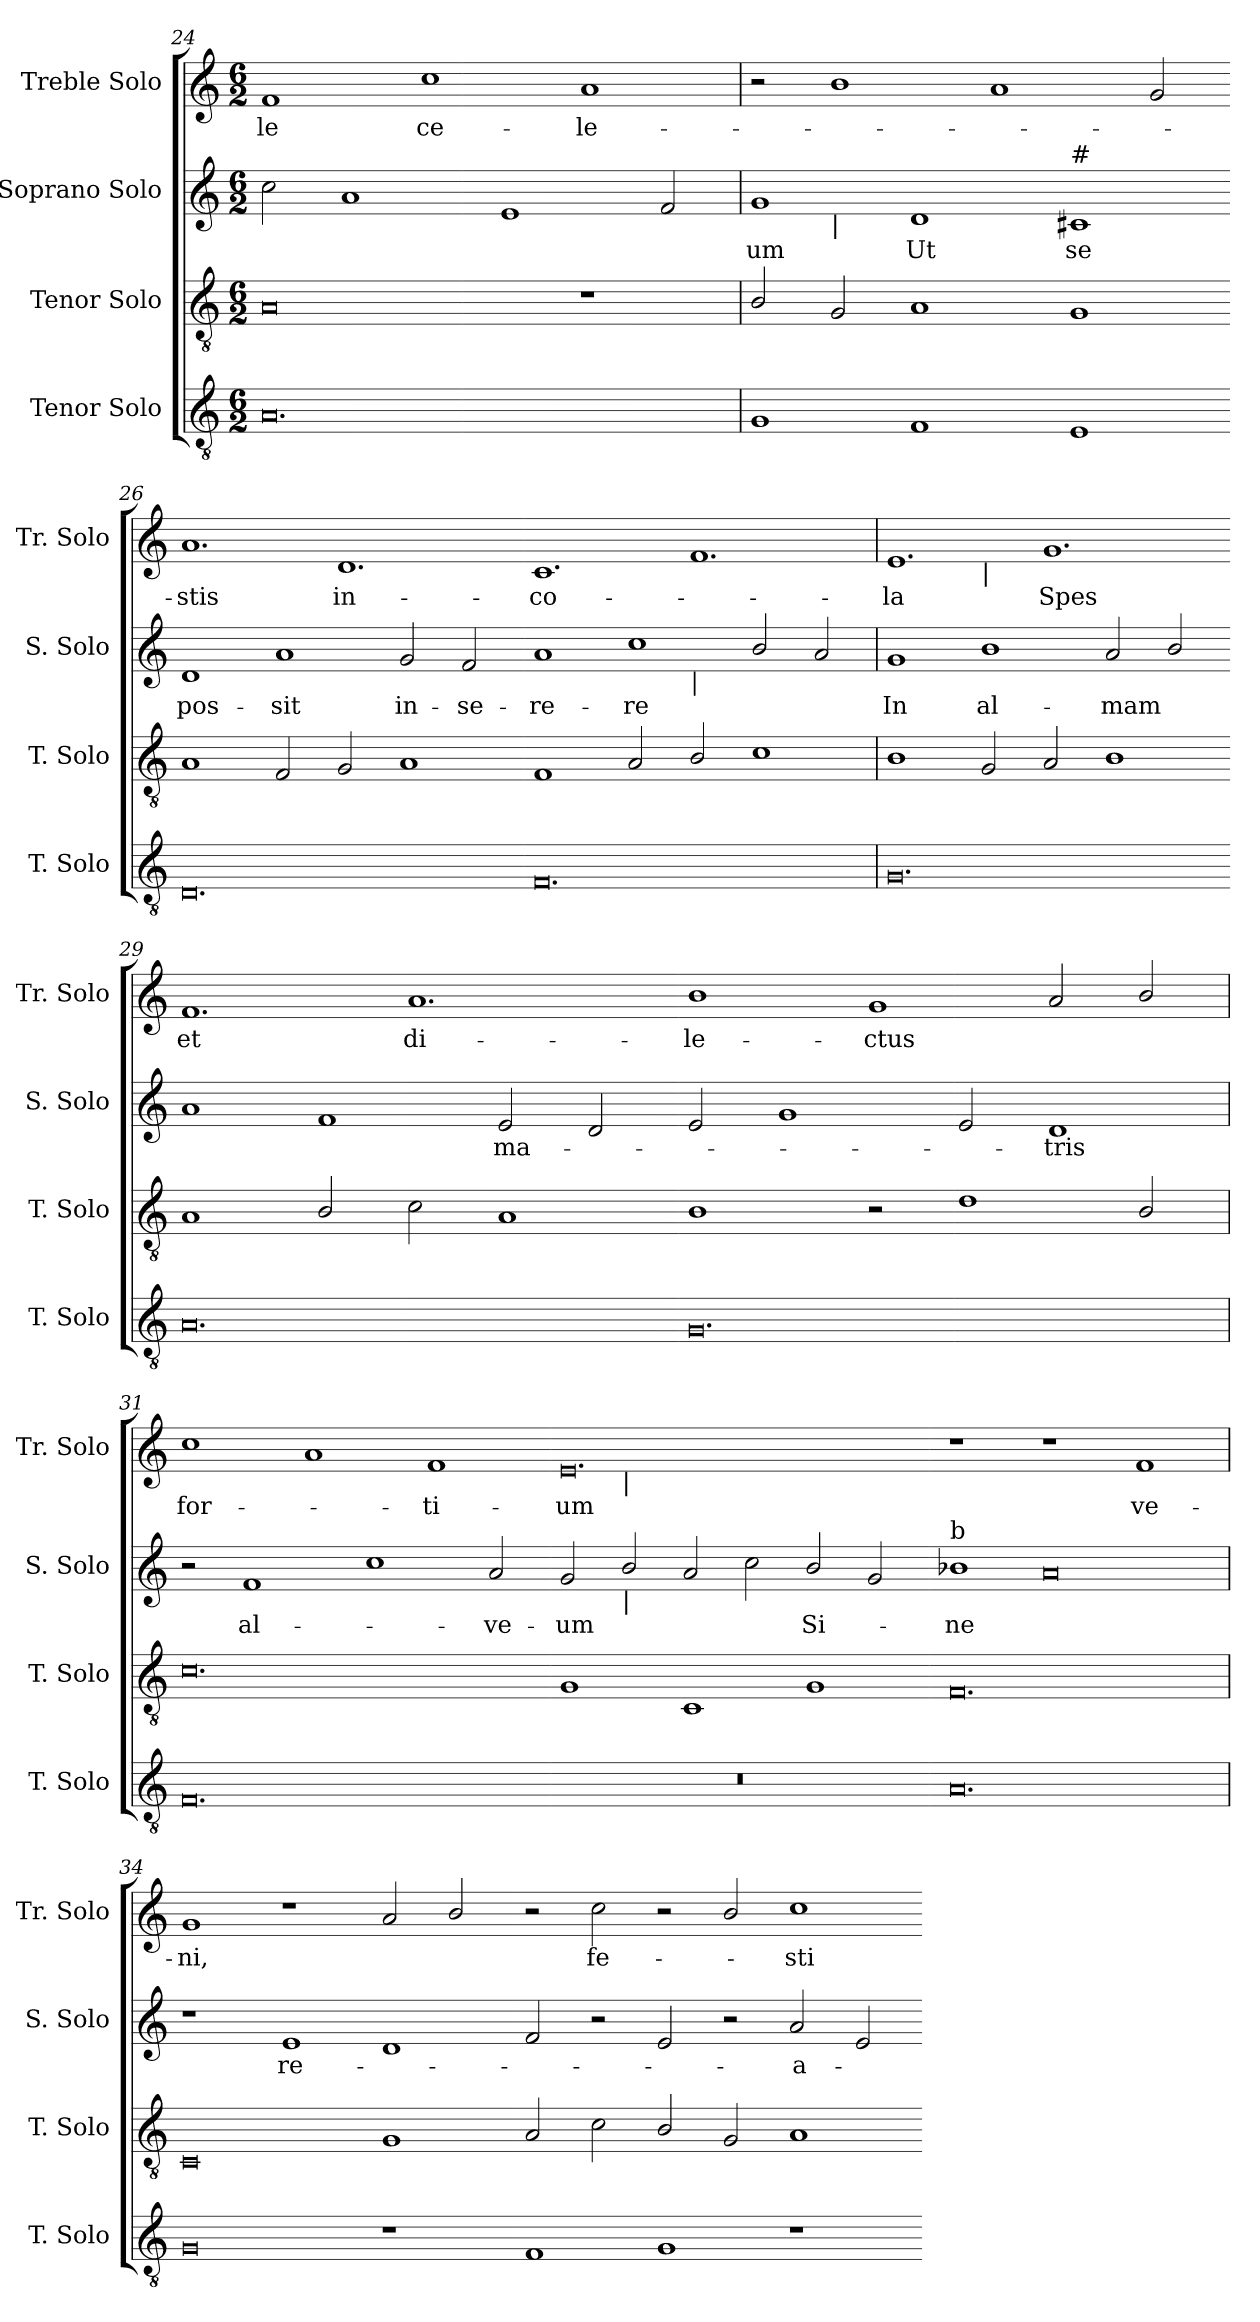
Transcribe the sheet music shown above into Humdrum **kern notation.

**kern	**kern	**kern	**text	**kern	**text
*part4	*part3	*part2	*part2	*part1	*part1
*staff4	*staff3	*staff2	*staff2	*staff1	*staff1
*I"Tenor Solo	*I"Tenor Solo	*I"Soprano Solo	*	*I"Treble Solo	*
*I'T. Solo	*I'T. Solo	*I'S. Solo	*	*I'Tr. Solo	*
*clefGv2	*clefGv2	*clefG2	*	*clefG2	*
*ITrd7c12	*ITrd7c12	*	*	*	*
*k[]	*k[]	*k[]	*	*k[]	*
*C:	*C:	*C:	*	*C:	*
*M6/2	*M6/2	*M6/2	*	*M6/2	*
=24	=24	=24	=24	=24	=24
!	!	!	!	!	!LO:LY:b:color=#000000
0.AAi	0AAi	2cci\	.	1fi	-le
.	.	1ai	.	.	.
!	!	!	!	!	!LO:LY:b:color=#000000
.	.	.	.	1cci	ce-
.	.	1ei	.	.	.
!	!	!	!	!	!LO:LY:b:color=#000000
.	1r	.	.	1ai	-le-
.	.	2fi/	.	.	.
!!LO:PB:g=z
=25	=25	=25	=25	=25	=25
!	!	!LO:TX:b:i:t=-	!	!	!
!	!	!	!LO:LY:b:color=#000000	!	!
*	*	*^	*	*	*
1GGi	2BBi/	1gi	2ryy	-um	2r	.
!	!	!	!LO:TX:b:i:t=|	!	!	!
.	2GGi/	.	1ryy	.	1bi	.
!	!	!	!	!LO:LY:b:color=#000000	!	!
1FFi	1AAi	1di	.	Ut	.	.
.	.	.	1.ryy	.	1ai	.
!	!	!LO:TX:a:t=#	!	!	!	!
!	!	!	!	!LO:LY:b:color=#000000	!	!
1EEi	1GGi	1c#i	.	se	.	.
.	.	.	.	.	2gi/	.
*	*	*v	*v	*	*	*
=26-	=26-	=26-	=26-	=26-	=26-
*	*	*^	*	*	*
!	!	!	!	!LO:LY:b:color=#000000	!	!
*	*	*v	*v	*	*	*
*	*	*^	*	*	*
!	!	!	!	!	!	!LO:LY:b:color=#000000
*	*	*v	*v	*	*	*
0.DDi	1AAi	1di	pos-	1.ai	-stis
!	!	!	!LO:LY:b:color=#000000	!	!
.	2FFi/	1ai	-sit	.	.
!	!	!	!	!	!LO:LY:b:color=#000000
.	2GGi/	.	.	1.di	in-
!	!	!	!LO:LY:b:color=#000000	!	!
.	1AAi	2gi/	in-	.	.
!	!	!	!LO:LY:b:color=#000000	!	!
.	.	2fi/	-se-	.	.
=27-	=27-	=27-	=27-	=27-	=27-
!	!	!	!LO:LY:b:color=#000000	!	!
!	!	!	!	!	!LO:LY:b:color=#000000
*	*	*^	*	*	*
0.FFi	1FFi	1ai	1.ryy	-re-	1.ci	-co-
!	!	!	!	!LO:LY:b:color=#000000	!	!
.	2AAi/	1cci	.	-re	.	.
!	!	!	!LO:TX:b:i:t=|	!	!	!
.	2BBi/	.	1.ryy	.	1.fi	.
.	1Ci	2bi/	.	.	.	.
.	.	2ai/	.	.	.	.
*	*	*v	*v	*	*	*
=28	=28	=28	=28	=28	=28
*	*	*^	*	*	*
!	!	!	!	!LO:LY:b:color=#000000	!	!
*	*	*v	*v	*	*	*
*	*	*^	*	*	*
!	!	!	!	!	!	!LO:LY:b:color=#000000
*	*	*v	*v	*	*^	*
0.GGi	1BBi	1gi	In	1.ei	1ryy	-la
!	!	!	!	!	!LO:TX:b:i:t=|	!
!	!	!	!LO:LY:b:color=#000000	!	!	!
.	2GGi/	1bi	al-	.	0ryy	.
!	!	!	!	!	!	!LO:LY:b:color=#000000
.	2AAi/	.	.	1.gi	.	Spes
!	!	!	!LO:LY:b:color=#000000	!	!	!
.	1BBi	2ai/	-mam	.	.	.
.	.	2bi/	.	.	.	.
*	*	*	*	*v	*v	*
=29-	=29-	=29-	=29-	=29-	=29-
*	*	*	*	*^	*
!	!	!	!	!	!	!LO:LY:b:color=#000000
*	*	*	*	*v	*v	*
0.AAi	1AAi	1ai	.	1.fi	et
.	2BBi/	1fi	.	.	.
!	!	!	!	!	!LO:LY:b:color=#000000
.	2Ci\	.	.	1.ai	di-
!	!	!	!LO:LY:b:color=#000000	!	!
.	1AAi	2ei/	ma-	.	.
.	.	2di/	.	.	.
=30-	=30-	=30-	=30-	=30-	=30-
!	!	!	!	!	!LO:LY:b:color=#000000
0.GGi	1BBi	2ei/	.	1bi	-le-
.	.	1gi	.	.	.
!	!	!	!	!	!LO:LY:b:color=#000000
.	2r	.	.	1gi	-ctus
.	1Di	2ei/	.	.	.
!	!	!	!LO:LY:b:color=#000000	!	!
.	.	1di	-tris	2ai/	.
.	2BBi/	.	.	2bi/	.
!!LO:LB:g=z
=31	=31	=31	=31	=31	=31
!	!	!	!	!	!LO:LY:b:color=#000000
0.FFi	0.Ci	2r	.	1cci	for-
!	!	!	!LO:LY:b:color=#000000	!	!
.	.	1fi	al-	.	.
.	.	.	.	1ai	.
.	.	1cci	.	.	.
!	!	!	!	!	!LO:LY:b:color=#000000
.	.	.	.	1fi	-ti-
!	!	!	!LO:LY:b:color=#000000	!	!
.	.	2ai/	-ve-	.	.
=32-	=32-	=32-	=32-	=32-	=32-
!LO:N:vis=1	!	!	!	!	!
!	!	!	!LO:LY:b:color=#000000	!	!
!	!	!	!	!	!LO:LY:b:color=#000000
*	*	*	*	*^	*
0.r	1GGi	2gi/	-um	0.ei	2ryy	-um
!	!	!	!	!	!LO:TX:b:i:t=|	!
!	!	!LO:TX:b:i:t=|	!	!	!	!
.	.	2bi/	.	.	1ryy	.
.	1CCi	2ai/	.	.	.	.
.	.	2cci\	.	.	1.ryy	.
!	!	!	!LO:LY:b:color=#000000	!	!	!
.	1GGi	2bi/	Si-	.	.	.
.	.	2gi/	.	.	.	.
*	*	*	*	*v	*v	*
=33-	=33-	=33-	=33-	=33-	=33-
*	*	*	*	*^	*
!	!	!LO:TX:a:t=b	!	!	!	!
!	!	!	!LO:LY:b:color=#000000	!	!	!
*	*	*	*	*v	*v	*
0.AAi	0.FFi	1b-i	-ne	1r	.
.	.	0ai	.	1r	.
!	!	!	!	!	!LO:LY:b:color=#000000
.	.	.	.	1fi	ve-
=34	=34	=34	=34	=34	=34
!	!	!	!	!	!LO:LY:b:color=#000000
0GGi	0CCi	1r	.	1gi	-ni,
!	!	!	!LO:LY:b:color=#000000	!	!
.	.	1ei	re-	1r	.
1r	1GGi	1di	.	2ai/	.
.	.	.	.	2bi/	.
=35-	=35-	=35-	=35-	=35-	=35-
1FFi	2AAi/	2fi/	.	2r	.
!	!	!	!	!	!LO:LY:b:color=#000000
.	2Ci\	2r	.	2cci\	fe-
1GGi	2BBi/	2ei/	.	2r	.
.	2GGi/	2r	.	2bi/	.
!	!	!	!LO:LY:b:color=#000000	!	!
!	!	!	!	!	!LO:LY:b:color=#000000
1r	1AAi	2ai/	-a-	1cci	-sti-
.	.	2ei/	.	.	.
=-	=-	=-	=-	=-	=-
*-	*-	*-	*-	*-	*-
